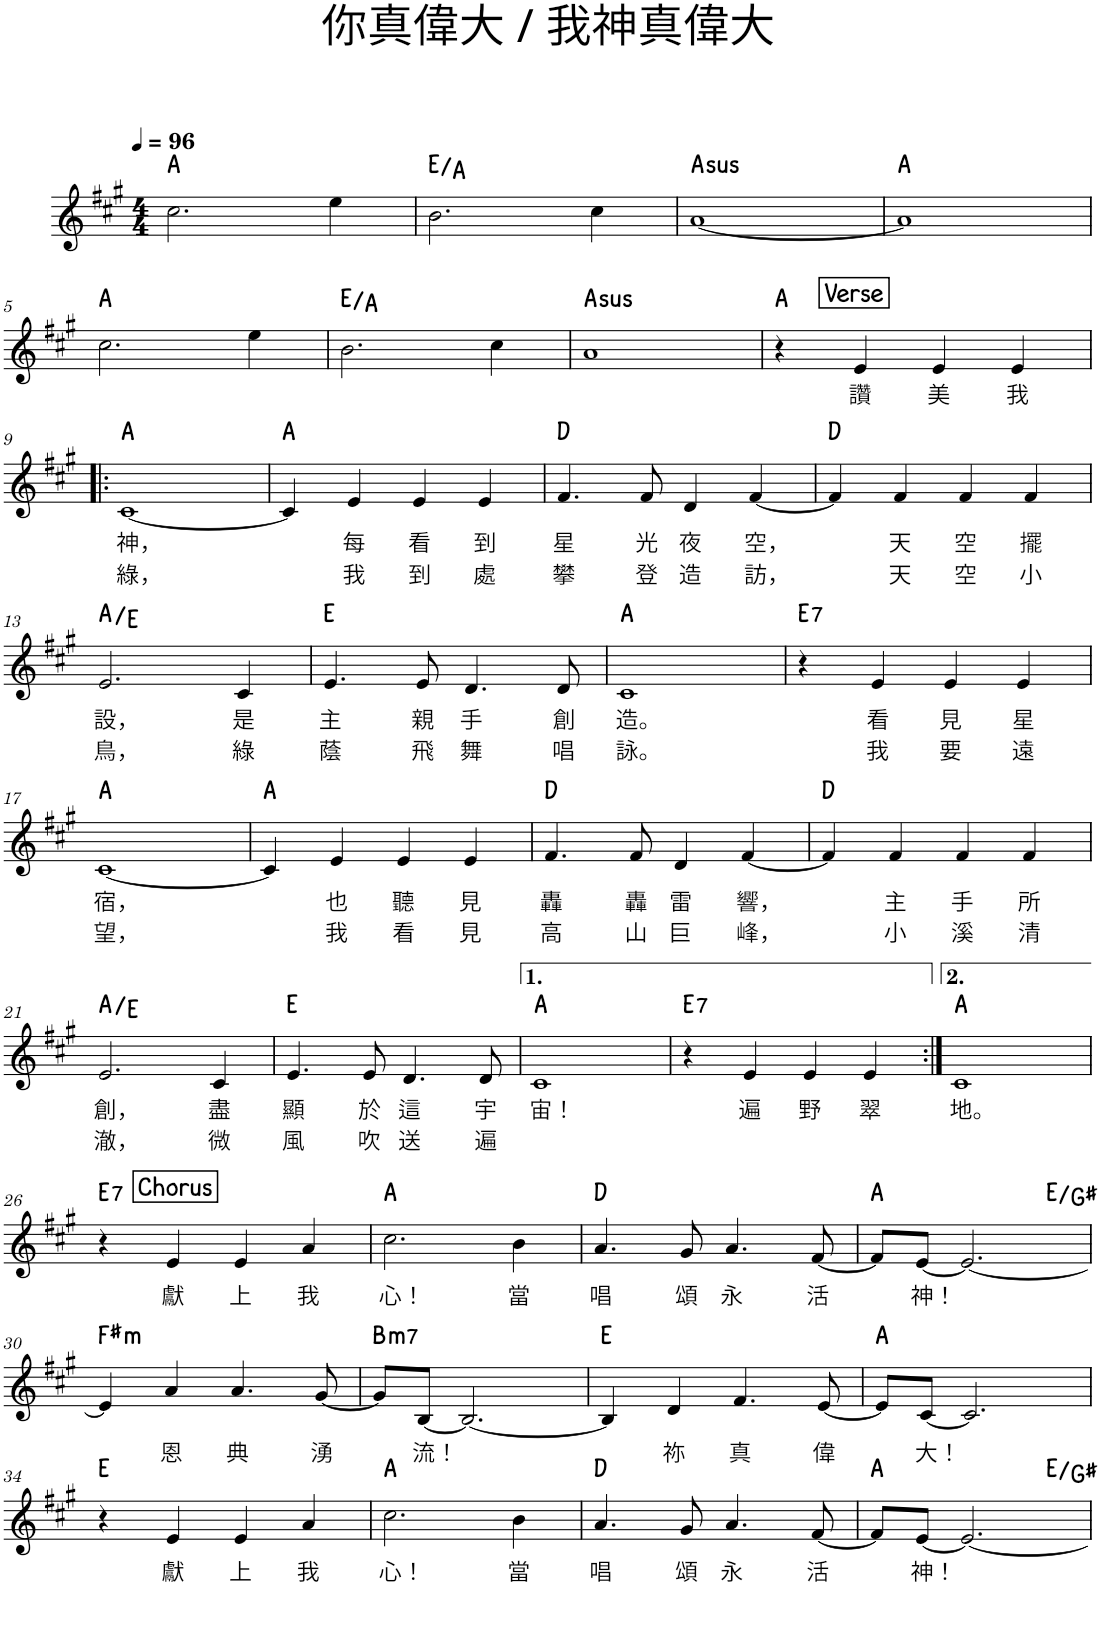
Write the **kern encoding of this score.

**kern	**text	**text	**harte
*part1	*part1	*part1	*part1
*staff1	*staff1	*staff1	*
*I"Piano	*	*	*
*I'Pno.	*	*	*
*clefG2	*	*	*
*k[f#c#g#]	*	*	*
*M4/4	*	*	*
*MM96	*	*	*
=1	=1	=1	=1
2.cc#\	.	.	A:maj
4ee\	.	.	.
=2	=2	=2	=2
2.b\	.	.	E:maj/4
4cc#\	.	.	.
=3	=3	=3	=3
!	!	!	!LO:H:kt=sus
[1a	.	.	A:sus4
=4	=4	=4	=4
1a]	.	.	A:maj
!!LO:LB:g=z
=5	=5	=5	=5
2.cc#\	.	.	A:maj
4ee\	.	.	.
=6	=6	=6	=6
2.b\	.	.	E:maj/4
4cc#\	.	.	.
=7	=7	=7	=7
!	!	!	!LO:H:kt=sus
1a	.	.	A:sus4
!!LO:REH:place=s1:a:B:cj:fs=14:t=Verse:qo=1
=8	=8	=8	=8
4r	.	.	A:maj
!	!LO:LY:b	!	!
4e/	讚	.	.
!	!LO:LY:b	!	!
4e/	美	.	.
!	!LO:LY:b	!	!
4e/	我	.	.
!!LO:LB:g=z
=9!|:	=9!|:	=9!|:	=9!|:
!	!LO:LY:b	!LO:LY:b	!
[1c#	神，	綠，	A:maj
=10	=10	=10	=10
4c#/]	.	.	A:maj
!	!LO:LY:b	!LO:LY:b	!
4e/	每	我	.
!	!LO:LY:b	!LO:LY:b	!
4e/	看	到	.
!	!LO:LY:b	!LO:LY:b	!
4e/	到	處	.
=11	=11	=11	=11
!	!LO:LY:b	!LO:LY:b	!
4.f#/	星	攀	D:maj
!	!LO:LY:b	!LO:LY:b	!
8f#/	光	登	.
!	!LO:LY:b	!LO:LY:b	!
4d/	夜	造	.
!	!LO:LY:b	!LO:LY:b	!
[4f#/	空，	訪，	.
=12	=12	=12	=12
4f#/]	.	.	D:maj
!	!LO:LY:b	!LO:LY:b	!
4f#/	天	天	.
!	!LO:LY:b	!LO:LY:b	!
4f#/	空	空	.
!	!LO:LY:b	!LO:LY:b	!
4f#/	擺	小	.
!!LO:LB:g=z
=13	=13	=13	=13
!	!LO:LY:b	!LO:LY:b	!
2.e/	設，	鳥，	A:maj/5
!	!LO:LY:b	!LO:LY:b	!
4c#/	是	綠	.
=14	=14	=14	=14
!	!LO:LY:b	!LO:LY:b	!
4.e/	主	蔭	E:maj
!	!LO:LY:b	!LO:LY:b	!
8e/	親	飛	.
!	!LO:LY:b	!LO:LY:b	!
4.d/	手	舞	.
!	!LO:LY:b	!LO:LY:b	!
8d/	創	唱	.
=15	=15	=15	=15
!	!LO:LY:b	!LO:LY:b	!
1c#	造。	詠。	A:maj
=16	=16	=16	=16
!	!	!	!LO:H:kt=7
4r	.	.	E:7
!	!LO:LY:b	!LO:LY:b	!
4e/	看	我	.
!	!LO:LY:b	!LO:LY:b	!
4e/	見	要	.
!	!LO:LY:b	!LO:LY:b	!
4e/	星	遠	.
!!LO:LB:g=z
=17	=17	=17	=17
!	!LO:LY:b	!LO:LY:b	!
[1c#	宿，	望，	A:maj
=18	=18	=18	=18
4c#/]	.	.	A:maj
!	!LO:LY:b	!LO:LY:b	!
4e/	也	我	.
!	!LO:LY:b	!LO:LY:b	!
4e/	聽	看	.
!	!LO:LY:b	!LO:LY:b	!
4e/	見	見	.
=19	=19	=19	=19
!	!LO:LY:b	!LO:LY:b	!
4.f#/	轟	高	D:maj
!	!LO:LY:b	!LO:LY:b	!
8f#/	轟	山	.
!	!LO:LY:b	!LO:LY:b	!
4d/	雷	巨	.
!	!LO:LY:b	!LO:LY:b	!
[4f#/	響，	峰，	.
=20	=20	=20	=20
4f#/]	.	.	D:maj
!	!LO:LY:b	!LO:LY:b	!
4f#/	主	小	.
!	!LO:LY:b	!LO:LY:b	!
4f#/	手	溪	.
!	!LO:LY:b	!LO:LY:b	!
4f#/	所	清	.
!!LO:LB:g=z
=21	=21	=21	=21
!	!LO:LY:b	!LO:LY:b	!
2.e/	創，	澈，	A:maj/5
!	!LO:LY:b	!LO:LY:b	!
4c#/	盡	微	.
=22	=22	=22	=22
!	!LO:LY:b	!LO:LY:b	!
4.e/	顯	風	E:maj
!	!LO:LY:b	!LO:LY:b	!
8e/	於	吹	.
!	!LO:LY:b	!LO:LY:b	!
4.d/	這	送	.
!	!LO:LY:b	!LO:LY:b	!
8d/	宇	遍	.
=23	=23	=23	=23
!	!LO:LY:b	!	!
1c#	宙！	.	A:maj
=24	=24	=24	=24
!	!	!	!LO:H:kt=7
4r	.	.	E:7
!	!LO:LY:b	!	!
4e/	遍	.	.
!	!LO:LY:b	!	!
4e/	野	.	.
!	!LO:LY:b	!	!
4e/	翠	.	.
=25:|!	=25:|!	=25:|!	=25:|!
!	!LO:LY:b	!	!
1c#	地。	.	A:maj
!!LO:LB:g=z
!!LO:REH:place=s1:a:B:cj:fs=14:t=Chorus:qo=1
=26	=26	=26	=26
!	!	!	!LO:H:kt=7
4r	.	.	E:7
!	!LO:LY:b	!	!
4e/	獻	.	.
!	!LO:LY:b	!	!
4e/	上	.	.
!	!LO:LY:b	!	!
4a/	我	.	.
=27	=27	=27	=27
!	!LO:LY:b	!	!
2.cc#\	心！	.	A:maj
!	!LO:LY:b	!	!
4b\	當	.	.
=28	=28	=28	=28
!	!LO:LY:b	!	!
4.a/	唱	.	D:maj
!	!LO:LY:b	!	!
8g#/	頌	.	.
!	!LO:LY:b	!	!
4.a/	永	.	.
!	!LO:LY:b	!	!
[8f#/	活	.	.
=29	=29	=29	=29
*^	*	*	*
8f#/L]	2.ryy	.	.	A:maj
!	!	!LO:LY:b	!	!
[8e/J	.	神！	.	.
2.e/_	.	.	.	.
.	4ryy	.	.	E:maj/3
!!LO:LB:g=z	!!
=30	=30	=30	=30	=30
!	!	!	!	!LO:H:kt=m
*v	*v	*	*	*
4e/]	.	.	F#:min
!	!LO:LY:b	!	!
4a/	恩	.	.
!	!LO:LY:b	!	!
4.a/	典	.	.
!	!LO:LY:b	!	!
[8g#/	湧	.	.
=31	=31	=31	=31
!	!	!	!LO:H:kt=m7
8g#/L]	.	.	B:min7
!	!LO:LY:b	!	!
[8B/J	流！	.	.
2.B/_	.	.	.
=32	=32	=32	=32
4B/]	.	.	E:maj
!	!LO:LY:b	!	!
4d/	祢	.	.
!	!LO:LY:b	!	!
4.f#/	真	.	.
!	!LO:LY:b	!	!
[8e/	偉	.	.
=33	=33	=33	=33
8e/L]	.	.	A:maj
!	!LO:LY:b	!	!
[8c#/J	大！	.	.
2.c#/]	.	.	.
!!LO:LB:g=z
=34	=34	=34	=34
4r	.	.	E:maj
!	!LO:LY:b	!	!
4e/	獻	.	.
!	!LO:LY:b	!	!
4e/	上	.	.
!	!LO:LY:b	!	!
4a/	我	.	.
=35	=35	=35	=35
!	!LO:LY:b	!	!
2.cc#\	心！	.	A:maj
!	!LO:LY:b	!	!
4b\	當	.	.
=36	=36	=36	=36
!	!LO:LY:b	!	!
4.a/	唱	.	D:maj
!	!LO:LY:b	!	!
8g#/	頌	.	.
!	!LO:LY:b	!	!
4.a/	永	.	.
!	!LO:LY:b	!	!
[8f#/	活	.	.
=37	=37	=37	=37
*^	*	*	*
8f#/L]	2.ryy	.	.	A:maj
!	!	!LO:LY:b	!	!
[8e/J	.	神！	.	.
2.e/_	.	.	.	.
.	4ryy	.	.	E:maj/3
*v	*v	*	*	*
=	=	=	=
*-	*-	*-	*-
